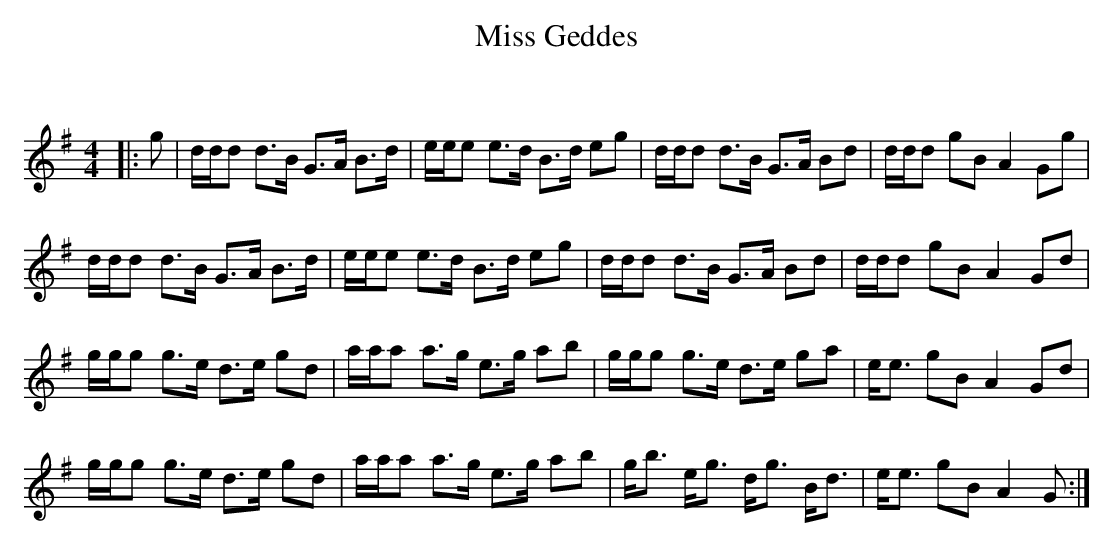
X:1
T: Miss Geddes
C:
Q: 128
K:G
M:4/4
L:1/16
|:g2|ddd2 d3B G3A B3d|eee2 e3d B3d e2g2|ddd2 d3B G3A B2d2|ddd2 g2B2 A4 G2g2|
ddd2 d3B G3A B3d|eee2 e3d B3d e2g2|ddd2 d3B G3A B2d2|ddd2 g2B2 A4 G2d2|
ggg2 g3e d3e g2d2|aaa2 a3g e3g a2b2|ggg2 g3e d3e g2a2|ee3 g2B2 A4 G2d2|
ggg2 g3e d3e g2d2|aaa2 a3g e3g a2b2|gb3 eg3 dg3 Bd3|ee3 g2B2 A4 G2:|
